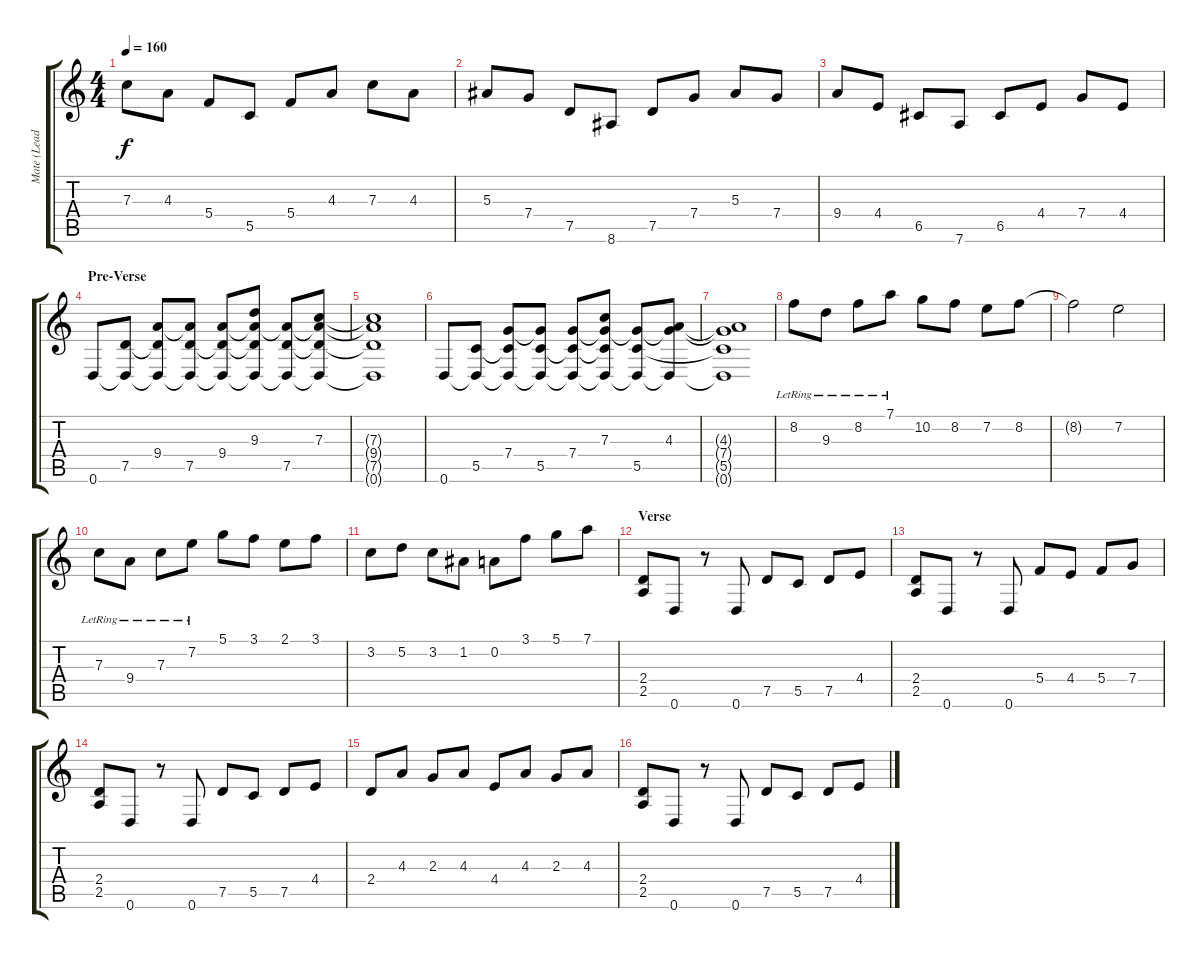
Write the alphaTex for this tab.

\track ("Mate (Lead)" "Mate (Lead") {instrument distortionguitar}
\staff {score tabs}
\tuning (D4 A3 F3 C3 G2 D2) {hide}
\ts (4 4)
\tempo 160
\clef g2
\ks c
7.3.8{dy f} 4.3.8 5.4.8 5.5.8 5.4.8 4.3.8 7.3.8 4.3.8 |
5.3.8 7.4.8 7.5.8 8.6.8 7.5.8 7.4.8 5.3.8 7.4.8 |
9.4.8 4.4.8 6.5.8 7.6.8 6.5.8 4.4.8 7.4.8 4.4.8 |
\section ("" "Pre-Verse")
0.6.8 (7.5 0.6{t}).8 (9.4 7.5{t} 0.6{t}).8 (9.4{t} 7.5 0.6{t}).8 (9.4 7.5{t} 0.6{t}).8 (9.3 9.4{t} 7.5{t} 0.6{t}).8 (9.4{t} 7.5 0.6{t}).8 (7.3 9.4{t} 7.5{t} 0.6{t}).8 |
(7.3{t} 9.4{t} 7.5{t} 0.6{t}).1 |
0.6.8 (5.5 0.6{t}).8 (7.4 5.5{t} 0.6{t}).8 (7.4{t} 5.5 0.6{t}).8 (7.4 5.5{t} 0.6{t}).8 (7.3 7.4{t} 5.5{t} 0.6{t}).8 (7.4{t} 5.5 0.6{t}).8 (4.3 7.4{t} 0.6{t}).8 |
(4.3{t} 7.4{t} 5.5{t} 0.6{t}).1 |
8.2{lr}.8 9.3{lr}.8 8.2{lr}.8 7.1{lr}.8 10.2.8 8.2.8 7.2.8 8.2.8 |
8.2{t}.2 7.2.2 |
7.3{lr}.8 9.4{lr}.8 7.3{lr}.8 7.2{lr}.8 5.1.8 3.1.8 2.1.8 3.1.8 |
3.2.8 5.2.8 3.2.8 1.2.8 0.2.8 3.1.8 5.1.8 7.1.8 |
\section ("" "Verse")
(2.4 2.5).8 0.6.8 r.8 0.6.8 7.5.8 5.5.8 7.5.8 4.4.8 |
(2.4 2.5).8 0.6.8 r.8 0.6.8 5.4.8 4.4.8 5.4.8 7.4.8 |
(2.4 2.5).8 0.6.8 r.8 0.6.8 7.5.8 5.5.8 7.5.8 4.4.8 |
2.4.8 4.3.8 2.3.8 4.3.8 4.4.8 4.3.8 2.3.8 4.3.8 |
(2.4 2.5).8 0.6.8 r.8 0.6.8 7.5.8 5.5.8 7.5.8 4.4.8
